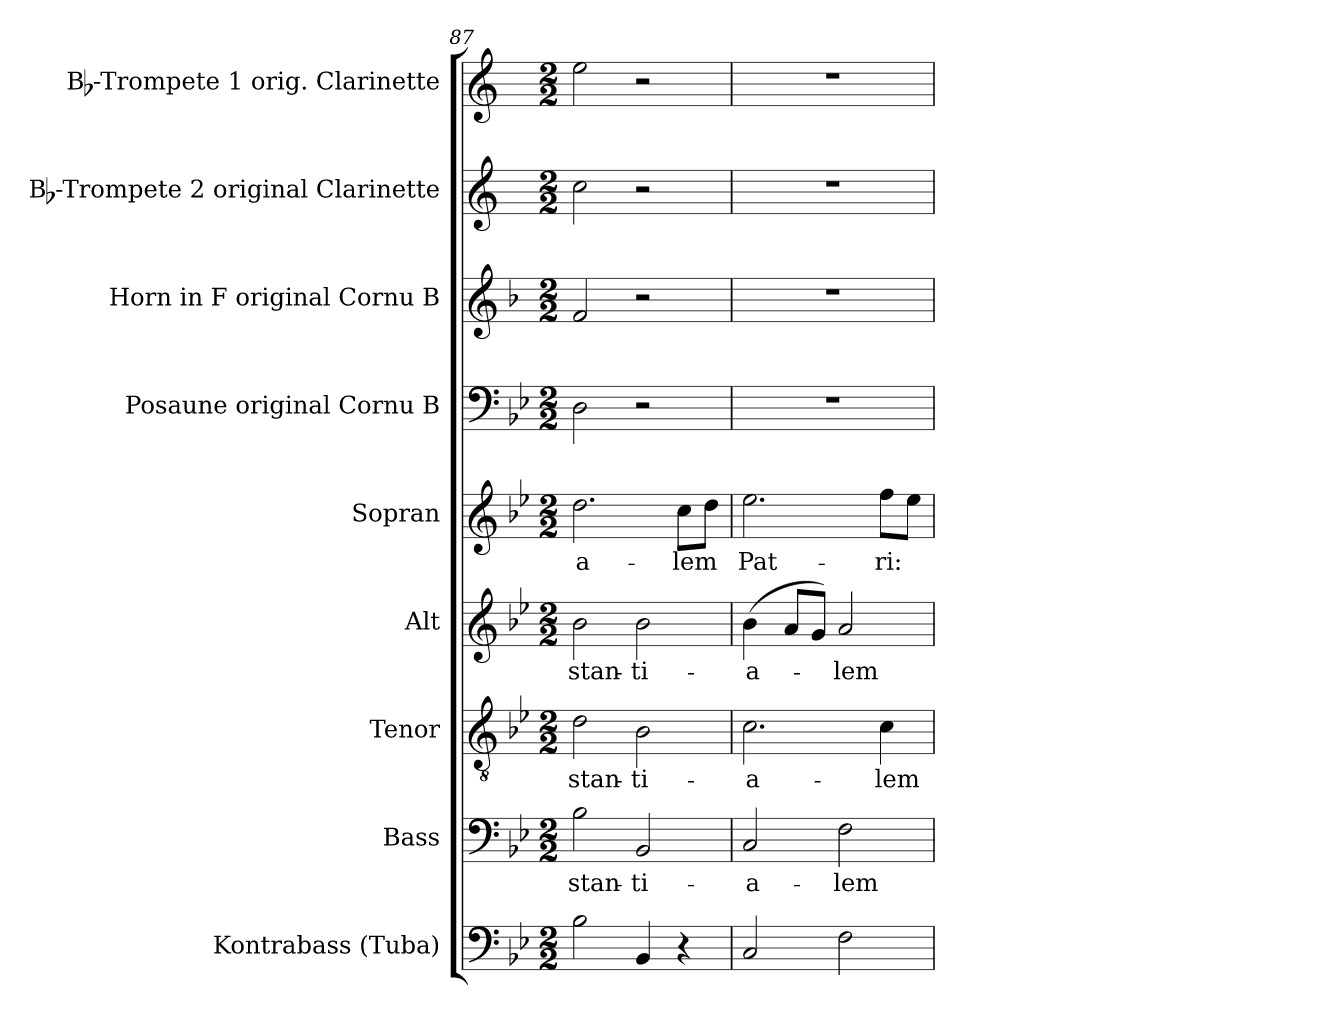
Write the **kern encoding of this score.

**kern	**kern	**text	**kern	**text	**kern	**text	**kern	**text	**kern	**kern	**kern	**kern
*part9	*part8	*part8	*part7	*part7	*part6	*part6	*part5	*part5	*part4	*part3	*part2	*part1
*staff9	*staff8	*staff8	*staff7	*staff7	*staff6	*staff6	*staff5	*staff5	*staff4	*staff3	*staff2	*staff1
*I"Kontrabass (Tuba)	*I"Bass	*	*I"Tenor	*	*I"Alt	*	*I"Sopran	*	*I"Posaune original Cornu B	*I"Horn in F original Cornu B	*I"Bb-Trompete 2 original Clarinette	*I"Bb-Trompete 1 orig. Clarinette
*I'Kb.	*I'B.	*	*I'T.	*	*I'A.	*	*I'S.	*	*I'Pos.	*I'Hrn.	*I'Bb Trp. 2	*I'Bb Trp. 1
*clefF4	*clefF4	*	*clefGv2	*	*clefG2	*	*clefG2	*	*clefF4	*clefG2	*clefG2	*clefG2
*ITrd7c12	*	*	*	*	*	*	*	*	*	*ITrd4c7	*ITrd1c2	*ITrd1c2
*k[b-e-]	*k[b-e-]	*	*k[b-e-]	*	*k[b-e-]	*	*k[b-e-]	*	*k[b-e-]	*k[b-e-]	*k[b-e-]	*k[b-e-]
*B-:	*B-:	*	*B-:	*	*B-:	*	*B-:	*	*B-:	*B-:	*B-:	*B-:
*M2/2	*M2/2	*	*M2/2	*	*M2/2	*	*M2/2	*	*M2/2	*M2/2	*M2/2	*M2/2
=87	=87	=87	=87	=87	=87	=87	=87	=87	=87	=87	=87	=87
!	!	!LO:LY:b	!	!LO:LY:b	!	!LO:LY:b	!	!LO:LY:b	!	!	!	!
2BB-\	2B-\	-stan-	2d\	-stan-	2b-\	-stan-	2.dd\	-a-	2D\	2B-/	2b-\	2dd\
!	!	!LO:LY:b	!	!LO:LY:b	!	!LO:LY:b	!	!	!	!	!	!
4BBB-/	2BB-/	-ti-	2B-\	-ti-	2b-\	-ti-	.	.	2r	2r	2r	2r
!	!	!	!	!	!	!	!	!LO:LY:b	!	!	!	!
4r	.	.	.	.	.	.	8cc\L	-lem	.	.	.	.
.	.	.	.	.	.	.	8dd\J	.	.	.	.	.
=88	=88	=88	=88	=88	=88	=88	=88	=88	=88	=88	=88	=88
!	!	!LO:LY:b	!	!LO:LY:b	!	!LO:LY:b	!	!LO:LY:b	!	!	!	!
2CC/	2C/	-a-	2.c\	-a-	(>4b-\	-a-	2.ee-\	Pat-	1r	1r	1r	1r
.	.	.	.	.	8a/L	.	.	.	.	.	.	.
.	.	.	.	.	8g/J)	.	.	.	.	.	.	.
!	!	!LO:LY:b	!	!	!	!LO:LY:b	!	!	!	!	!	!
2FF\	2F\	-lem	.	.	2a/	-lem	.	.	.	.	.	.
!	!	!	!	!LO:LY:b	!	!	!	!LO:LY:b	!	!	!	!
.	.	.	4c\	-lem	.	.	8ff\L	-ri:	.	.	.	.
.	.	.	.	.	.	.	8ee-\J	.	.	.	.	.
=	=	=	=	=	=	=	=	=	=	=	=	=
*-	*-	*-	*-	*-	*-	*-	*-	*-	*-	*-	*-	*-
